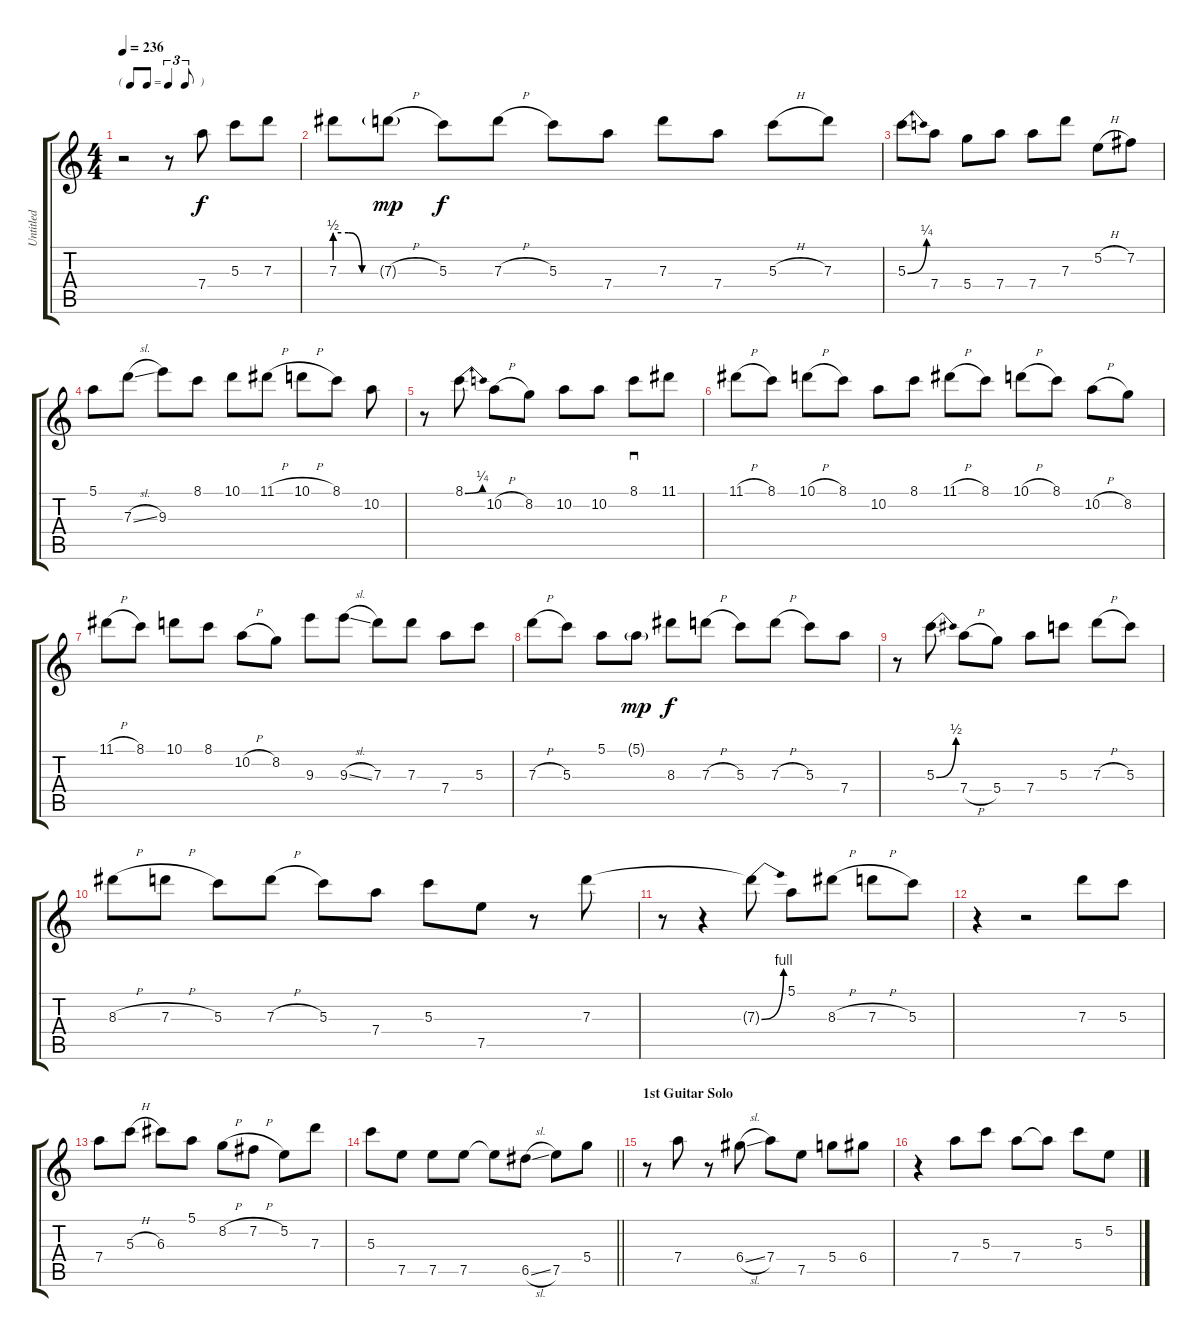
\track ("Untitled" "Untitled") {instrument distortionguitar}
\staff {score tabs}
\tuning (E4 B3 G4 D4 A3 E3) {hide}
\ts (4 4)
\tf triplet8th
\tempo 236
\clef g2
\ks c
r.2{dy f instrument distortionguitar} r.8 7.4.8 5.3.8 7.3.8 |
7.3{be (custom 0 2 20 2 40 0 60 0)}.8 7.3{h g}.8{dy mp} 5.3.8{dy f} 7.3{h}.8 5.3.8 7.4.8 7.3.8 7.4.8 5.3{h}.8 7.3.8 |
5.3{be (bend 0 0 60 1)}.8 7.4.8 5.4.8 7.4.8 7.4.8 7.3.8 5.2{h}.8 7.2.8 |
5.1.8 7.3{sl}.8 9.3.8 8.1.8 10.1.8 11.1{h}.8 10.1{h}.8 8.1.8 10.2.8 |
r.8 8.1{be (bend 0 0 60 1)}.8 10.2{h}.8 8.2.8 10.2.8 10.2.8 8.1.8{sd} 11.1.8 |
11.1{h}.8 8.1.8 10.1{h}.8 8.1.8 10.2.8 8.1.8 11.1{h}.8 8.1.8 10.1{h}.8 8.1.8 10.2{h}.8 8.2.8 |
11.1{h}.8 8.1.8 10.1.8 8.1.8 10.2{h}.8 8.2.8 9.3.8 9.3{sl}.8 7.3.8 7.3.8 7.4.8 5.3.8 |
7.3{h}.8 5.3.8 5.1.8 5.1{g}.8{dy mp} 8.3.8{dy f} 7.3{h}.8 5.3.8 7.3{h}.8 5.3.8 7.4.8 |
r.8 5.3{be (bend 0 0 60 2)}.8 7.4{h}.8 5.4.8 7.4.8 5.3.8 7.3{h}.8 5.3.8 |
8.3{h}.8 7.3{h}.8 5.3.8 7.3{h}.8 5.3.8 7.4.8 5.3.8 7.5.8 r.8 7.3.8 |
r.8 r.4 7.3{be (bend 0 0 60 4) t}.8 5.1.8 8.3{h}.8 7.3{h}.8 5.3.8 |
r.4 r.2 7.3.8 5.3.8 |
7.4.8 5.3{h}.8 6.3.8 5.1.8 8.2{h}.8 7.2{h}.8 5.2.8 7.3.8 |
\barLineRight lightlight
5.3.8 7.5.8 7.5.8 7.5.8 7.5{t}.8 6.5{sl}.8 7.5.8 5.4.8 |
\section ("" "1st Guitar Solo")
r.8 7.4.8 r.8 6.4{sl}.8 7.4.8 7.5.8 5.4.8 6.4.8 |
r.4 7.4.8 5.3.8 7.4.8 7.4{t}.8 5.3.8 5.2.8
